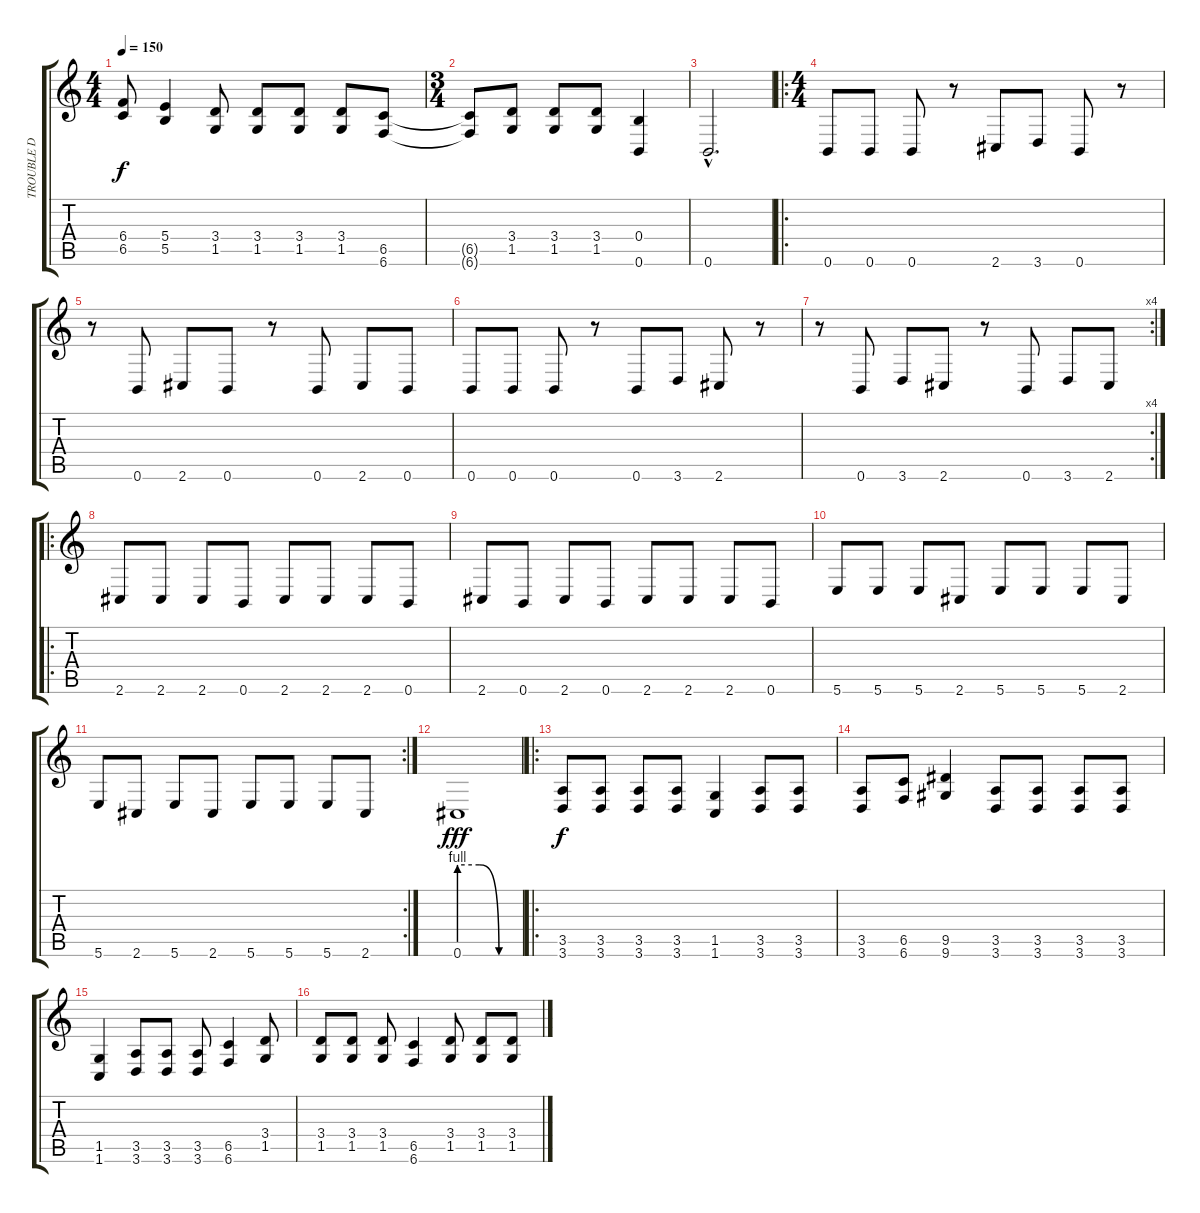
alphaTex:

\track ("TROUBLE D" "TROUBLE D") {instrument electricbassfinger}
\staff {score tabs}
\tuning (Db4 Ab3 E3 B2 Gb2 B1) {hide}
\ts (4 4)
\tempo 150
\clef g2
\ks c
(6.4 6.5).8{dy f} (5.4 5.5).4 (3.4 1.5).8 (3.4 1.5).8 (3.4 1.5).8 (3.4 1.5).8 (6.5 6.6).8 |
\ts (3 4)
(6.5{t} 6.6{t}).8 (3.4 1.5).8 (3.4 1.5).8 (3.4 1.5).8 (0.4 0.6).4 |
0.6{hac}.2{d} |
\ro
\ts (4 4)
0.6.8 0.6.8 0.6.8 r.8 2.6.8 3.6.8 0.6.8 r.8 |
r.8 0.6.8 2.6.8 0.6.8 r.8 0.6.8 2.6.8 0.6.8 |
0.6.8 0.6.8 0.6.8 r.8 0.6.8 3.6.8 2.6.8 r.8 |
\rc 4
r.8 0.6.8 3.6.8 2.6.8 r.8 0.6.8 3.6.8 2.6.8 |
\ro
2.6.8 2.6.8 2.6.8 0.6.8 2.6.8 2.6.8 2.6.8 0.6.8 |
2.6.8 0.6.8 2.6.8 0.6.8 2.6.8 2.6.8 2.6.8 0.6.8 |
5.6.8 5.6.8 5.6.8 2.6.8 5.6.8 5.6.8 5.6.8 2.6.8 |
\rc 2
5.6.8 2.6.8 5.6.8 2.6.8 5.6.8 5.6.8 5.6.8 2.6.8 |
0.6{be (custom 0 4 20 4 40 0 60 0)}.1{dy fff} |
\ro
(3.5 3.6).8{dy f} (3.5 3.6).8 (3.5 3.6).8 (3.5 3.6).8 (1.5 1.6).4 (3.5 3.6).8 (3.5 3.6).8 |
(3.5 3.6).8 (6.5 6.6).8 (9.5 9.6).4 (3.5 3.6).8 (3.5 3.6).8 (3.5 3.6).8 (3.5 3.6).8 |
(1.5 1.6).4 (3.5 3.6).8 (3.5 3.6).8 (3.5 3.6).8 (6.5 6.6).4 (3.4 1.5).8 |
(3.4 1.5).8 (3.4 1.5).8 (3.4 1.5).8 (6.5 6.6).4 (3.4 1.5).8 (3.4 1.5).8 (3.4 1.5).8
